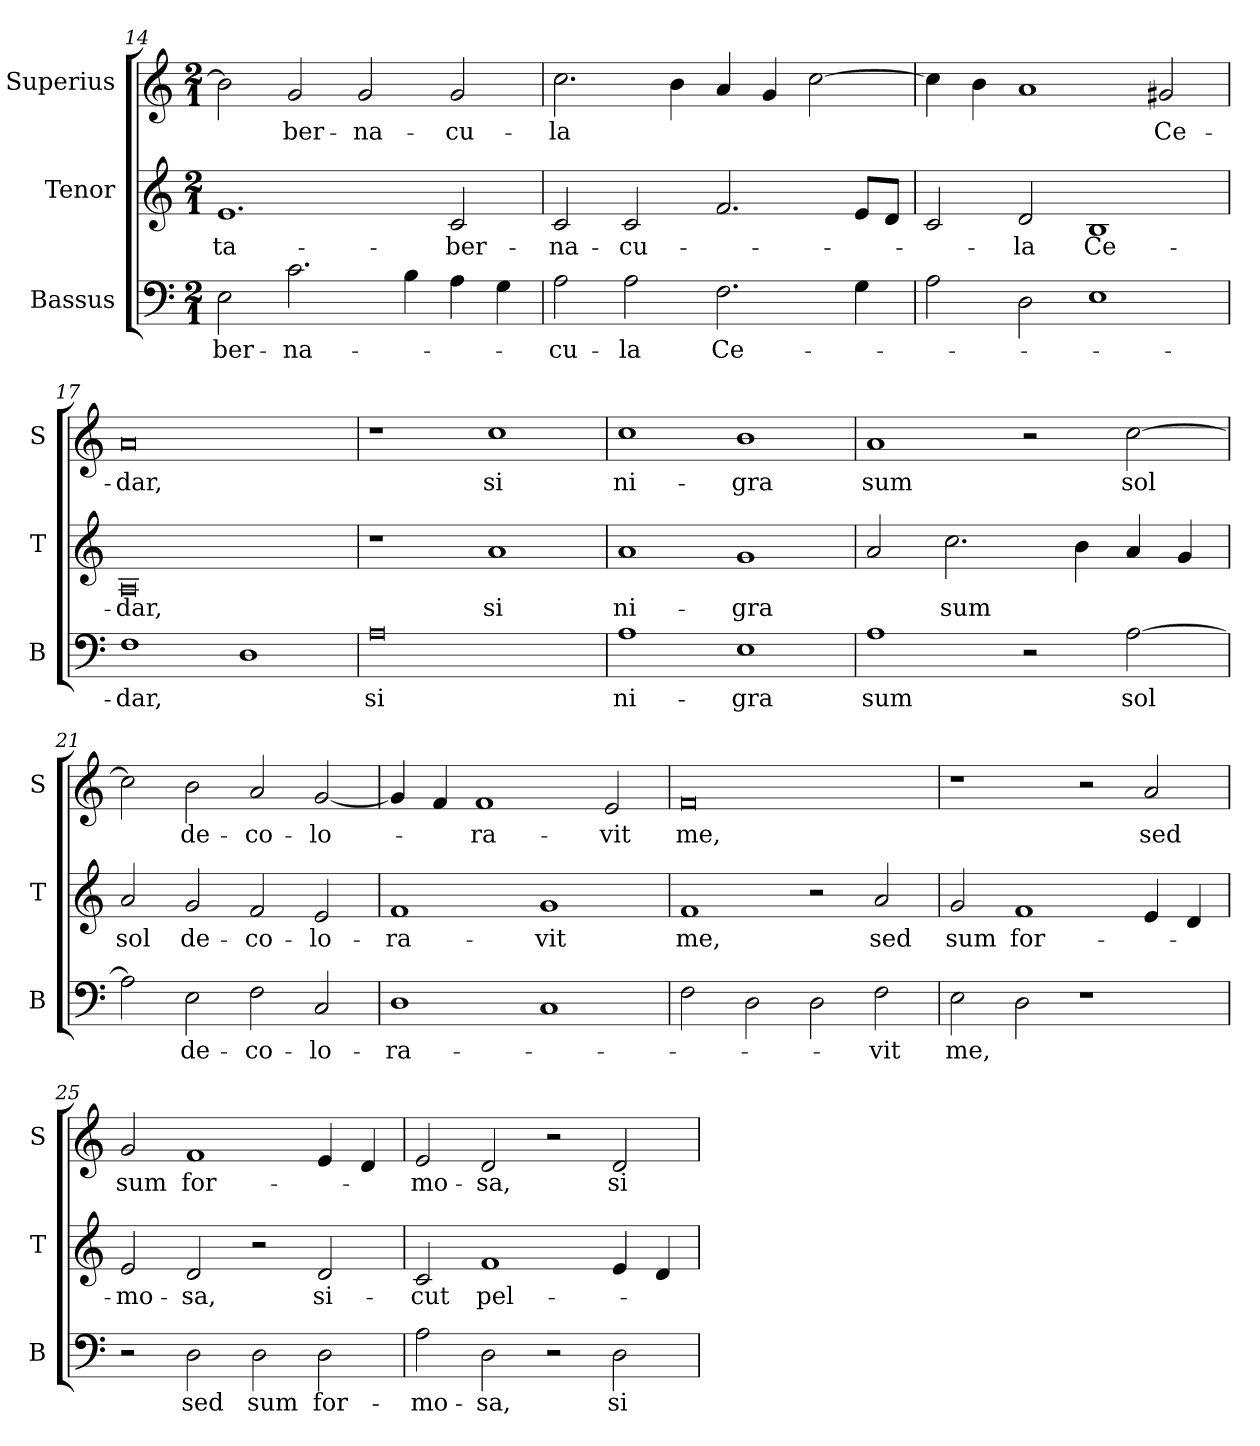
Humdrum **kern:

**kern	**text	**kern	**text	**kern	**text
*part3	*part3	*part2	*part2	*part1	*part1
*staff3	*staff3	*staff2	*staff2	*staff1	*staff1
*I"Bassus	*	*I"Tenor	*	*I"Superius	*
*I'B	*	*I'T	*	*I'S	*
*clefF4	*	*clefG2	*	*clefG2	*
*k[]	*	*k[]	*	*k[]	*
*C:	*	*C:	*	*C:	*
*M2/1	*	*M2/1	*	*M2/1	*
=14	=14	=14	=14	=14	=14
2E	-ber-	1.e	ta-	2b]	.
2.c	-na-	.	.	2g	-ber-
.	.	.	.	2g	-na-
4B	.	.	.	.	.
4A	.	2c	-ber-	2g	-cu-
4G	.	.	.	.	.
=15	=15	=15	=15	=15	=15
2A	-cu-	2c	-na-	2.cc	-la
2A	-la	2c	-cu-	.	.
.	.	.	.	4b	.
2.F	Ce-	2.f	.	4a	.
.	.	.	.	4g	.
.	.	.	.	[2cc	.
4G	.	8eL	.	.	.
.	.	8dJ	.	.	.
=16	=16	=16	=16	=16	=16
2A	.	2c	.	4cc]	.
.	.	.	.	4b	.
2D	.	2d	-la	1a	.
1E	.	1B	Ce-	.	.
.	.	.	.	2g#X	Ce-
=17	=17	=17	=17	=17	=17
1F	-dar,	0A	-dar,	0a	-dar,
1D	.	.	.	.	.
=18	=18	=18	=18	=18	=18
0A	si	1r	.	1r	.
.	.	1a	si	1cc	si
=19	=19	=19	=19	=19	=19
1A	ni-	1a	ni-	1cc	ni-
1E	-gra	1g	-gra	1b	-gra
=20	=20	=20	=20	=20	=20
1A	sum	2a	.	1a	sum
.	.	2.cc	sum	.	.
2r	.	.	.	2r	.
.	.	4b	.	.	.
[2A	sol	4a	.	[2cc	sol
.	.	4g	.	.	.
=21	=21	=21	=21	=21	=21
2A]	.	2a	sol	2cc]	.
2E	de-	2g	de-	2b	de-
2F	-co-	2f	-co-	2a	-co-
2C	-lo-	2e	-lo-	[2g	-lo-
=22	=22	=22	=22	=22	=22
1D	-ra-	1f	-ra-	4g]	.
.	.	.	.	4f	.
.	.	.	.	1f	-ra-
1C	.	1g	-vit	.	.
.	.	.	.	2e	-vit
=23	=23	=23	=23	=23	=23
2F	.	1f	me,	0f	me,
2D	.	.	.	.	.
2D	.	2r	.	.	.
2F	-vit	2a	sed	.	.
=24	=24	=24	=24	=24	=24
2E	me,	2g	sum	1r	.
2D	.	1f	for-	.	.
1r	.	.	.	2r	.
.	.	4e	.	2a	sed
.	.	4d	.	.	.
=25	=25	=25	=25	=25	=25
2r	.	2e	-mo-	2g	sum
2D	sed	2d	-sa,	1f	for-
2D	sum	2r	.	.	.
2D	for-	2d	si-	4e	.
.	.	.	.	4d	.
=26	=26	=26	=26	=26	=26
2A	-mo-	2c	-cut	2e	-mo-
2D	-sa,	1f	pel-	2d	-sa,
2r	.	.	.	2r	.
2D	si-	4e	.	2d	si-
.	.	4d	.	.	.
=	=	=	=	=	=
*-	*-	*-	*-	*-	*-
